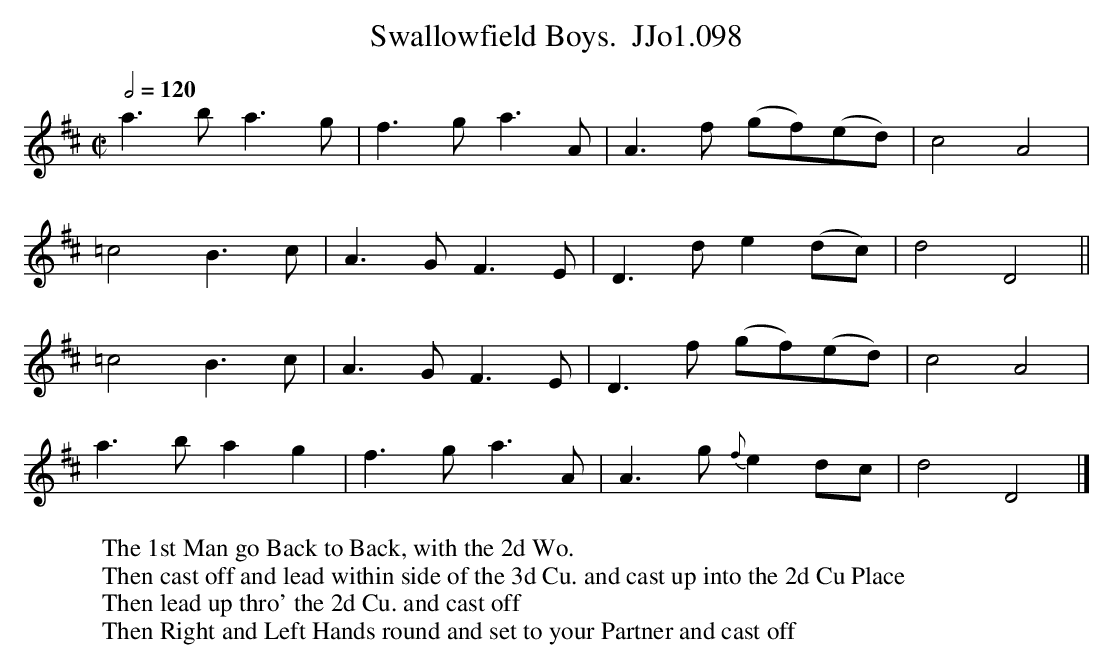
X:1
T:Swallowfield Boys.  JJo1.098
M:C|
L:1/8
Q:1/2=120
K:D
a3b a3g | f3g a3A | A3f (gf)(ed) | c4 A4 |
=c4 B3c | A3G F3E | D3d e2(dc) | d4 D4 ||
=c4 B3c | A3G F3E | D3f (gf)(ed) | c4 A4 |
a3b a2g2 | f3g a3A | A3g {f}e2dc | d4 D4 |]
W:The 1st Man go Back to Back, with the 2d Wo.
W:Then cast off and lead within side of the 3d Cu. and cast up into the 2d Cu Place
W:Then lead up thro' the 2d Cu. and cast off
W:Then Right and Left Hands round and set to your Partner and cast off
